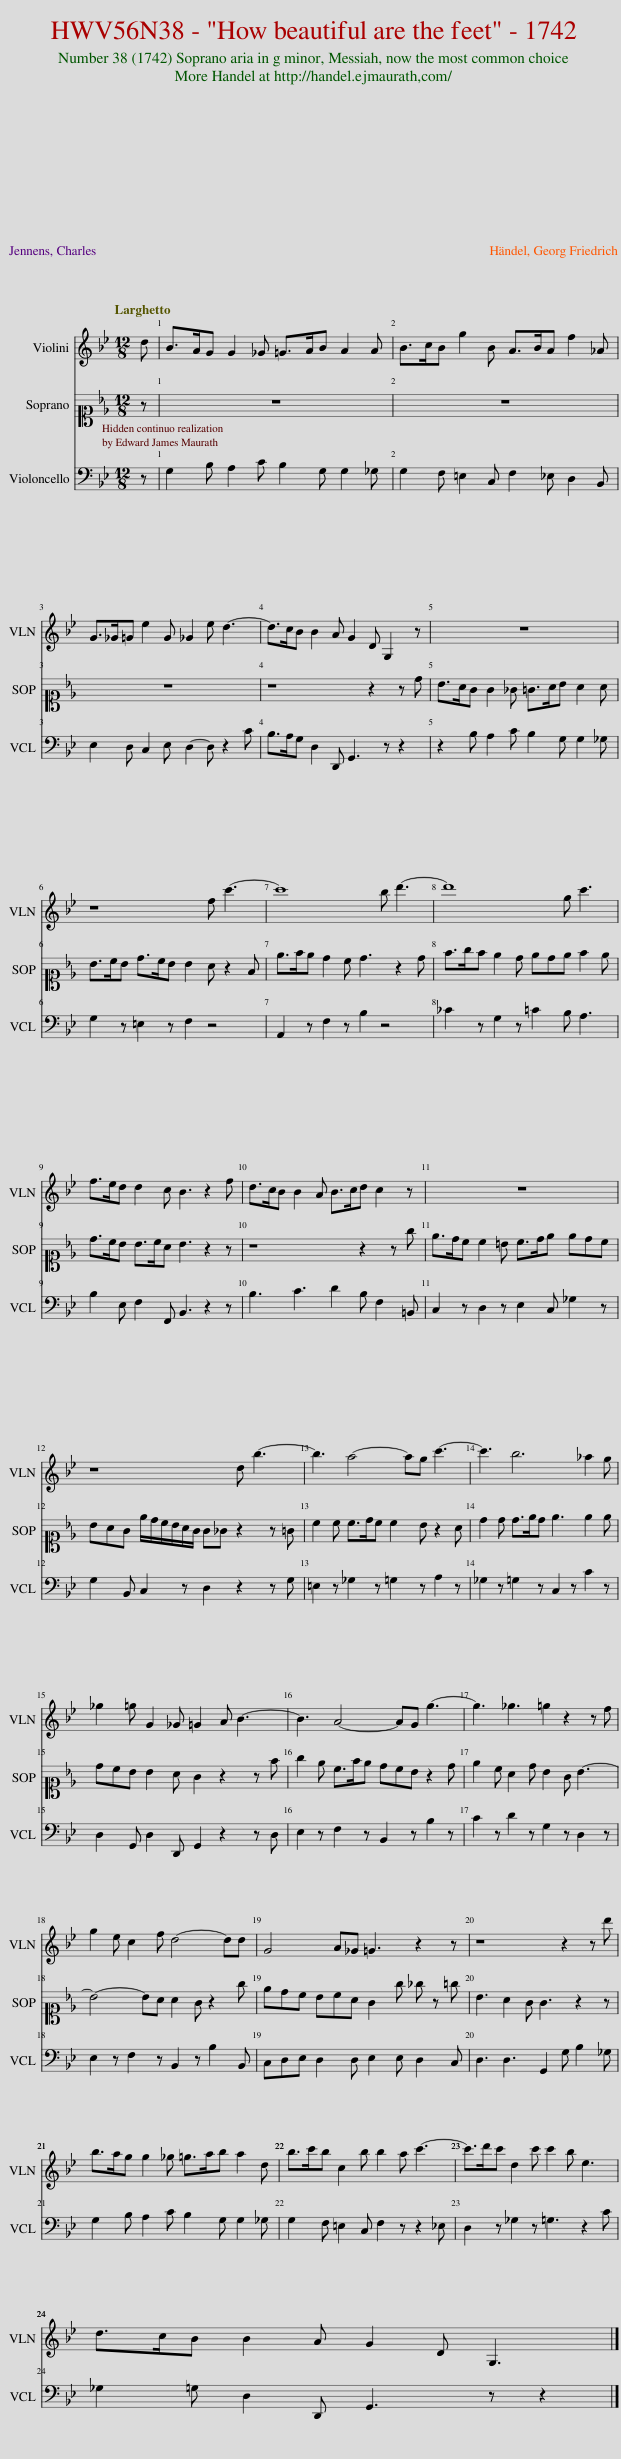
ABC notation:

X:1
%%score 1 2 3 { 4 5 } { 6 | 7 } [ 8 9 ]
L:1/8
Q:1/4=60
M:12/8
I:linebreak $
K:Bb
V:1 treble
V:2 alto1
V:3 bass
V:4 treble
V:5 bass
V:6 treble
V:7 bass
V:8 bass
V:9 bass-8
V:1
 d | B>AG G2 _G =G>AB A2 A | B>cB g2 B A>BA f2 _A |$ G>_G=G e2 G _G2 e d3- | d>cB B2 A G2 D G,2 z | %5
 z12 |$ z8 f c'3- | c'8 b d'3- | d'8 g c'3 |$ f>ed d2 c B3 z2 f | %10
 d>cB B2 A B>cd c2 z | z12 |$ z8 d b3- | b3 a4- ag c'3- | c'3 b6 _a2 g |$ %15
 _g2 =g G2 _G =G2 A B3- | B3 A4- AG g3- | g3 _g3 =g2 z2 z f |$ g2 e c2 f d4- dd | G4 A_G =G3 z2 z | %20
 z8 z2 z d' |$ b>ag g2 _g =g>ab a2 d | b>c'b c2 b b2 a c'3- | c'>d'c' d2 c' c'2 b e3 |$ d>cB B2 A G2 D G,3 |] %25
V:2
 z | z12 | z12 |$ z12 | z8 z2 z d | %5
 B>AG G2 _G =G>AB A2 A |$ B>cB d>cB B2 A z2 F | e>fe d2 c d3 z2 d | f>gf e2 d ede f2 e |$ d>cB B>cA B3 z2 z | %10
 z8 z2 z g | e>dc c2 =B c>de edc |$ BAG e/d/c/B/A/G/ G_G z2 z =G | c2 c c>dc c2 B z2 A | d2 d d>ed e3 e2 e |$ %15
 dcB B2 A G2 z2 z f | g2 e c>fe dcB z2 d | e2 c A2 d B2 G B3- |$ B4- BA A2 G z2 g | edc BcA G2 g _g z =g | %20
 B3 A2 G G3 z2 z |$ z12 | z12 | z12 |$ z12 |] %25
V:3
 z | G,2 B, A,2 C B,2 G, G,2 _G, | G,2 F, =E,2 C, F,2 _E, D,2 B,, |$ E,2 D, C,2 E, D,2- D, z2 C | B,>A,G, D,2 D,, G,,3 z z2 | %5
 z2 B, A,2 C B,2 G, G,2 _G, |$ G,2 z =E,2 z F,2 z4 | A,,2 z F,2 z B,2 z4 | _C2 z G,2 z =C2 B, A,3 |$ B,2 E, F,2 F,, B,,3 z2 z | %10
 B,3 C3 D2 B, F,2 =B,, | C,2 z D,2 z E,2 C, _G,2 z |$ G,2 B,, C,2 z D,2 z2 z G, | =E,2 z _G,2 z =G,2 z A,2 z | _G,2 z =G,2 z C,2 z C2 z |$ %15
 D,2 G,, D,2 D,, G,,2 z2 z D, | E,2 z F,2 z B,,2 z B,2 z | C2 z D2 z G,2 z D,2 z |$ E,2 z F,2 z B,,2 z B,2 B,, | C,D,E, D,2 D, E,2 E, D,2 C, | %20
 D,3 D,3 G,,2 G, B,2 _G, |$ G,2 B, A,2 C B,2 G, G,2 _G, | G,2 F, =E,2 C, F,2 z z2 _E, | D,2 z _G,2 z =G,3 z2 C |$ _G,2 =G, D,2 D,, G,,3 z z2 |] %25
V:4
 z | [DGB]3 [CAc]3 [DGd]3 [EAc]2 [DAd] | [DGB]3 [CG-c-]2 [=EGc] [CFA]3 [FB]2- [DFB] |$ [EG]3 [EA-c-]2 [CAc] [D_GA]3 z2 [CDG] | [DG]3/2 [C_GA]/ [DB] [D=G]2 [DG] [DG]2 z4 | %5
 z2 [DG] [CEAc]3 [DGd]3 [EAc]2 [DAd] |$ [DGB]2 z [GB]2 z [CF]2 z4 | [CFc]2 z [FA]2 z F2 z4 | [DGd]2 z [DG=B]2 z [CG]3 [CFc]3 |$ [FBd]2 G [DFB]2 [CFA] [DFB]3 z2 z | %10
 [DFdf]3 [CEce]3 [DFBf]3 [CAcf]2 [DGd] | [CEG]2 z F2 z C3 [DA]2 z |$ [DG]3 [EG]2 z [D_G]2 z2 z D | G2 z [DA]2 z [DG]2 z C2 z | A2 z D2 z [EG]2 z [CEc]2 z |$ %15
 [D_Gc]2 [DB] [D=G]2 [D_G] [D=G]2 z2 z [FB] | [CGB]2 z [CFA]2 z [DB]2 z [DG]2 z | [CGAce]2 z [D_GAd]2 z [D=GBd]2 z [FBd]2 z |$ [GBc]2 z [CFAc]2 z [DBd]2- [DBd] [DGB]2 [GBd] | [EAc]2 C [DG]2 [_Gd] [=Gd]2 [Gc] [DAd]2 [GBe] | %20
 [B,DG]3 [A,D_G]3 [B,D=GB]2 [B,DG] [DGB]2 [D_GAd_ga] |$ [GBd]2 [DGB] [CAc]3 [DGd]3 [EAc]3 | [DGd]3 [Gc]3 [CFc]3 z2 [Gg] | [DA_g]2 z [DAd]2 z z2 z4 |$ z12 |] %25
V:5
 z | G,2 B, A,2 z B,2 G, G,2 _G, | G,2 F, =E,2 C, F,2 _E, [D,B,]2 B,, |$ [E,B,]3 C,2 E, [D,-A,]2 D, z2 z | B,3/2 A,/ G, [D,B,]2 [D,A,] [G,,D,B,]3 z2 z | %5
 z2 B, A,2 z B,2 G, G,2 _G, |$ G,2 z [=E,G,]2 z F,2 z4 | [A,,F,]2 z [F,A,]2 z B,2 z4 | _C2 z G,2 z2 z B, A,3 |$ B,2 E, F,2 [F,,F,] [B,,F,]3 z2 z | %10
 B,3 z4 z B, F,2 =B,, | C,2 z [D,F,]2 z [E,G,]2 C, _G,2 z |$ [G,B,]3 [C,A,]2 z [D,A,]2 z2 z [G,B,] | [=E,G,]2 z _G,2 z =G,2 z A,2 z | [_G,A,]2 z [=G,B,]2 z [C,G,]2 z4 |$ %15
 D,2 G,, [D,B,]2 [D,A,] [G,,B,]2 z2 z D, | E,2 z F,2 z [B,,B,]2 z B,2 z | z4 z2 G,2 z [D,B,]2 z |$ [E,G,]2 z F,2 z [B,,B,]2- [B,,B,] B,2 B,, | C, D, [E,G,A,] [D,B,]2 [D,A,] [E,G,]2 [E,G,] D,2 C, | %20
 D,2- D, D,3 [G,,G,]2 G, B,2 _G, |$ G,2 B, A,2 z B,2 G, [G,A,-]2 [_G,A,] | [G,B,-]2 [F,B,] [=E,G,]2 [C,E,] F,3 z2 [_E,G,] | D,2 z _G,2 z z2 z4 |$ z12 |] %25
V:6
 z | [DGB]3 [CAc]3 [DGd]3 [EAc]2 [DAd] | [DGB]3 [CG-c-]2 [=EGc] [CFA]3 [FB]2- [DFB] |$ [EG]3 [EA-c-]2 [CAc] [D_GA]3 z2 [CDG] | [DG]3/2 [C_GA]/ [DB] [D=G]2 [DG] [DG]2 D G,2 z | %5
 z2 B A2 c B2 G G2 _G |$ G2 z =E2 z F2 z4 | z12 | z12 |$ z12 | %10
 z8 z2 z =B, | C2 z D2 z E2 C _G2 z |$ G2 B, C2 z D2 z4 | z12 | z12 |$ %15
 z12 | z12 | z12 |$ z12 | z8 z D2 C | %20
 D3 D,3 G,2 G B2 z |$ [GBd]2 [DGB] [CEAc]3 [DGd]3 [EAc]2 [DAd] | [DGd]3 [Gc]3 [CFc]3 z2 [Gg] | [DA_g]2 z [DAd]2 z [Dd]3 z2 [CEGc] |$ [DAd]2 [DGB]2 [DG] [C_GA] [B,=G]2 D G,3 |] %25
V:7
 z | G,2 B, A,2 z B,2 G, G,2 _G, | G,2 F, =E,2 C, F,2 _E, [D,B,]2 B,, |$ [E,B,]3 C,2 E, [D,-A,]2 D, z2 z | B,3/2 A,/ G, [D,B,]2 [D,,D,A,] [G,,D,B,]3 z2 z | %5
 z2 B, A,2 C B,2 G, G,2 _G, |$ G,2 z =E,2 z F,2 z4 | z12 | z12 |$ z12 | %10
 z8 z2 z =B,, | C,2 z D,2 z E,2 C, _G,2 z |$ G,2 B,, C,2 z D,2 z4 | z12 | z12 |$ %15
 z12 | z12 | z12 |$ z12 | z8 z D,2 C, | %20
 D,3 D,,3 G,,2 G, B,2 z |$ G,2 B, A,2 z B,2 G, [G,A,-]2 [_G,A,] | [G,B,-]2 [F,B,] [=E,G,]2 [C,E,] F,3 z2 [_E,G,] | D,2 z _G,2 z =G,3 z z2 |$ _G,2 =G, [D,B,]2 [D,,D,A,] [G,,D,B,]2 [D,,D,] G,,3 |] %25
V:8
 z | G,2 B, A,2 C B,2 G, G,2 _G, | G,2 F, =E,2 C, F,2 _E, D,2 B,, |$ E,2 D, C,2 E, D,2- D, z2 C | B,3/2 A,/ G, D,2 D,, G,,3 z2 z | %5
 z12 |$ z12 | A,,2 z F,2 z B,2 z4 | _C2 z G,2 z =C2 B, A,3 |$ B,2 E, F,2 F,, B,,3 z2 z | %10
 B,3 C3 D2 B, F,2 z | z12 |$ z8 z2 z G, | =E,2 z _G,2 z =G,2 z A,2 z | _G,2 z =G,2 z C,2 z C2 z |$ %15
 D,2 G,, D,2 D,, G,,2 z2 z D, | E,2 z F,2 z B,,2 z B,2 z | C2 z D2 z G,2 z D,2 z |$ E,2 z F,2 z B,,2 z B,2 B,, | z12 | %20
 z12 |$ G,2 B, A,2 C B,2 G, G,2 _G, | G,2 F, =E,2 C, F,2 z z2 _E, | D,2 z _G,2 z =G,3 z2 C |$ _G,2 =G, D,2 D,, G,,3 z2 z |] %25
V:9
 z | G,2 B, A,2 C B,2 G, G,2 _G, | G,2 F, =E,2 C, F,2 _E, D,2 B,, |$ E,2 D, C,2 E, D,2- D, z2 C | B,3/2 A,/ G, D,2 D, G,,3 z2 z | %5
 z12 |$ z12 | A,,2 z F,2 z B,2 z4 | _C2 z G,2 z =C2 B, A,3 |$ B,2 E, F,2 F,, B,,3 z2 z | %10
 B,3 C3 D2 B, F,2 z | z12 |$ z8 z2 z G, | =E,2 z _G,2 z =G,2 z A,2 z | _G,2 z =G,2 z C,2 z C2 z |$ %15
 D,2 G,, D,2 D, G,,2 z2 z D, | E,2 z F,2 z B,,2 z B,2 z | C2 z D2 z G,2 z D,2 z |$ E,2 z F,2 z B,,2- B,, B,2 B,, | z12 | %20
 z12 |$ G,2 B, A,2 C B,2 G, G,2 _G, | G,2 F, =E,2 C, F,3 z2 _E, | D,2 z _G,2 z =G,3 z2 C |$ _G,2 =G, D,2 D, G,,3 z2 z |] %25
